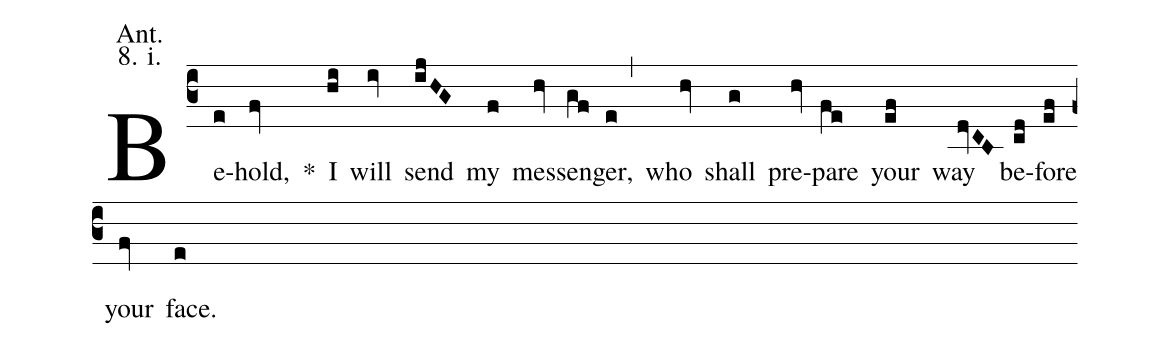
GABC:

annotation: Ant.;
annotation: 8. i.;
%%
(c3) Be(e)hold,(fv) <sp>*</sp>() I(hi) will(iv) send(ijHG) my(f) mess(hv)en(gf)ger,(e,) who(hv) shall(g) pre(hv)pare(fe) your(ef) way(dvCB) be(cd)fore(ef) your(fv) face.(e)
